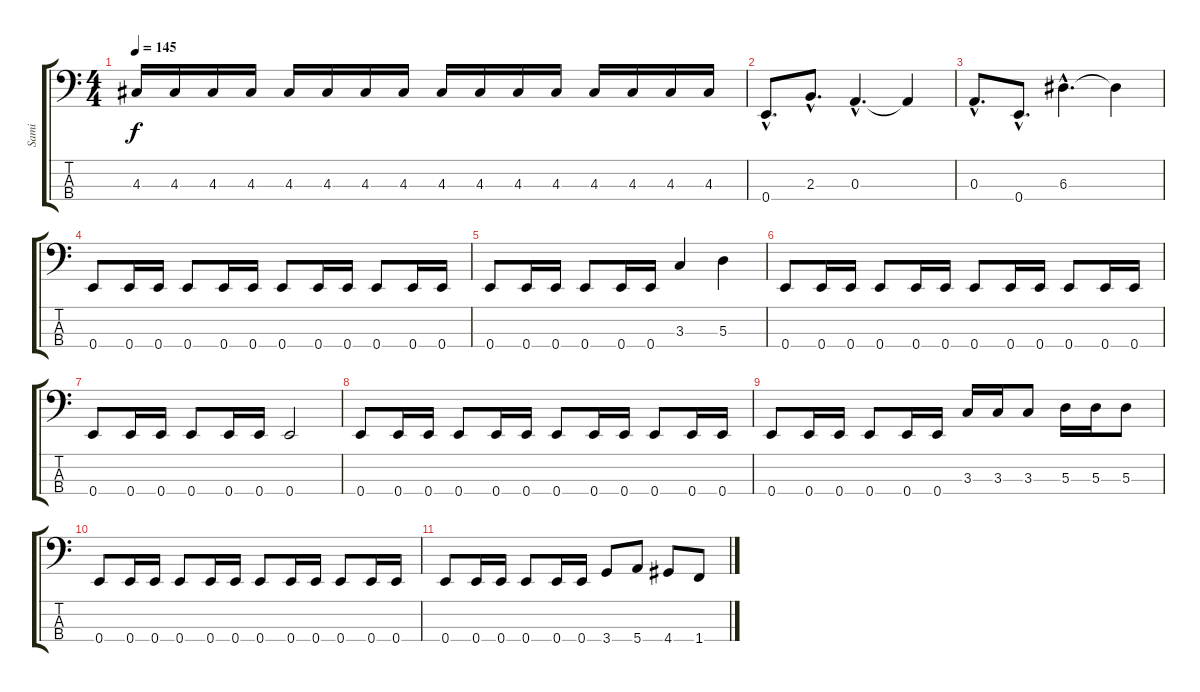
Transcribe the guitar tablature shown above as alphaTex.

\track ("Sami" "Sami") {instrument electricbasspick}
\staff {score tabs}
\tuning (G2 D2 A1 E1) {hide}
\ts (4 4)
\tempo 145
\clef f4
\ks c
4.3.16{dy f} 4.3.16 4.3.16 4.3.16 4.3.16 4.3.16 4.3.16 4.3.16 4.3.16 4.3.16 4.3.16 4.3.16 4.3.16 4.3.16 4.3.16 4.3.16 |
0.4{hac}.8{d} 2.3{hac}.8{d} 0.3{hac}.4{d} 0.3{t}.4 |
0.3{hac}.8{d} 0.4{hac}.8{d} 6.3{hac}.4{d} 6.3{t}.4 |
0.4.8 0.4.16 0.4.16 0.4.8 0.4.16 0.4.16 0.4.8 0.4.16 0.4.16 0.4.8 0.4.16 0.4.16 |
0.4.8 0.4.16 0.4.16 0.4.8 0.4.16 0.4.16 3.3.4 5.3.4 |
0.4.8 0.4.16 0.4.16 0.4.8 0.4.16 0.4.16 0.4.8 0.4.16 0.4.16 0.4.8 0.4.16 0.4.16 |
0.4.8 0.4.16 0.4.16 0.4.8 0.4.16 0.4.16 0.4.2 |
0.4.8 0.4.16 0.4.16 0.4.8 0.4.16 0.4.16 0.4.8 0.4.16 0.4.16 0.4.8 0.4.16 0.4.16 |
0.4.8 0.4.16 0.4.16 0.4.8 0.4.16 0.4.16 3.3.16 3.3.16 3.3.8 5.3.16 5.3.16 5.3.8 |
0.4.8 0.4.16 0.4.16 0.4.8 0.4.16 0.4.16 0.4.8 0.4.16 0.4.16 0.4.8 0.4.16 0.4.16 |
0.4.8 0.4.16 0.4.16 0.4.8 0.4.16 0.4.16 3.4.8 5.4.8 4.4.8 1.4.8
